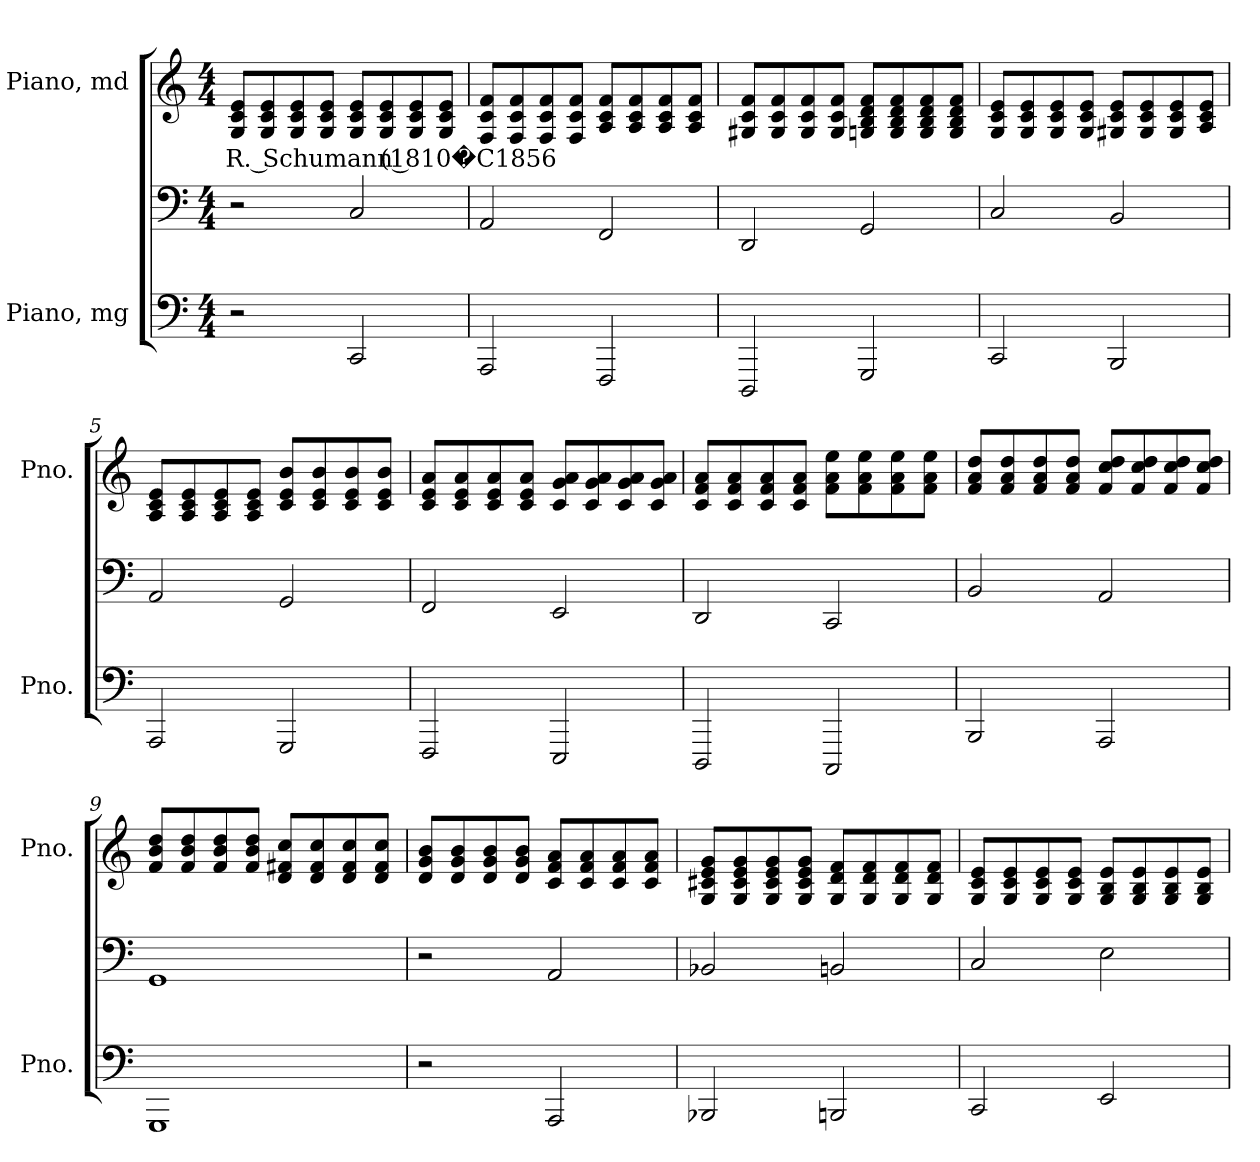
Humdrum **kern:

**kern	**kern	**kern	**text
*part2	*part2	*part1	*part1
*staff3	*staff2	*staff1	*staff1
*I"Piano, mg	*	*I"Piano, md	*
*I'Pno.	*	*I'Pno.	*
*clefF4	*clefF4	*clefG2	*
*k[]	*k[]	*k[]	*
*M4/4	*M4/4	*M4/4	*
*MM120	*MM120	*MM120	*
=1	=1	=1	=1
!	!	!	!LO:LY:b
2r	2r	8G/ 8c/ 8e/L	R. Schumann (1810�C1856
.	.	8G/ 8c/ 8e/	.
.	.	8G/ 8c/ 8e/	.
.	.	8G/ 8c/ 8e/J	.
2CC/	2C/	8G/ 8c/ 8e/L	.
.	.	8G/ 8c/ 8e/	.
.	.	8G/ 8c/ 8e/	.
.	.	8G/ 8c/ 8e/J	.
=2	=2	=2	=2
2AAA/	2AA/	8F/ 8c/ 8f/L	.
.	.	8F/ 8c/ 8f/	.
.	.	8F/ 8c/ 8f/	.
.	.	8F/ 8c/ 8f/J	.
2FFF/	2FF/	8A/ 8c/ 8f/L	.
.	.	8A/ 8c/ 8f/	.
.	.	8A/ 8c/ 8f/	.
.	.	8A/ 8c/ 8f/J	.
!!LO:LB:g=z
=3	=3	=3	=3
2DDD/	2DD/	8G#X/ 8c/ 8f/L	.
.	.	8G#/ 8c/ 8f/	.
.	.	8G#/ 8c/ 8f/	.
.	.	8G#/ 8c/ 8f/J	.
2GGG/	2GG/	8Gn/ 8B/ 8d/ 8f/L	.
.	.	8G/ 8B/ 8d/ 8f/	.
.	.	8G/ 8B/ 8d/ 8f/	.
.	.	8G/ 8B/ 8d/ 8f/J	.
=4	=4	=4	=4
2CC/	2C/	8G/ 8c/ 8e/L	.
.	.	8G/ 8c/ 8e/	.
.	.	8G/ 8c/ 8e/	.
.	.	8G/ 8c/ 8e/J	.
2BBB/	2BB/	8G#X/ 8c/ 8e/L	.
.	.	8G#/ 8c/ 8e/	.
.	.	8G#/ 8c/ 8e/	.
.	.	8A/ 8c/ 8e/J	.
=5	=5	=5	=5
2AAA/	2AA/	8A/ 8c/ 8e/L	.
.	.	8A/ 8c/ 8e/	.
.	.	8A/ 8c/ 8e/	.
.	.	8A/ 8c/ 8e/J	.
2GGG/	2GG/	8c/ 8e/ 8b/L	.
.	.	8c/ 8e/ 8b/	.
.	.	8c/ 8e/ 8b/	.
.	.	8c/ 8e/ 8b/J	.
!!LO:LB:g=z
=6	=6	=6	=6
2FFF/	2FF/	8c/ 8e/ 8a/L	.
.	.	8c/ 8e/ 8a/	.
.	.	8c/ 8e/ 8a/	.
.	.	8c/ 8e/ 8a/J	.
2EEE/	2EE/	8c/ 8g/ 8a/L	.
.	.	8c/ 8g/ 8a/	.
.	.	8c/ 8g/ 8a/	.
.	.	8c/ 8g/ 8a/J	.
=7	=7	=7	=7
2DDD/	2DD/	8c/ 8f/ 8a/L	.
.	.	8c/ 8f/ 8a/	.
.	.	8c/ 8f/ 8a/	.
.	.	8c/ 8f/ 8a/J	.
2CCC/	2CC/	8f\ 8a\ 8ee\L	.
.	.	8f\ 8a\ 8ee\	.
.	.	8f\ 8a\ 8ee\	.
.	.	8f\ 8a\ 8ee\J	.
=8	=8	=8	=8
2BBB/	2BB/	8f/ 8a/ 8dd/L	.
.	.	8f/ 8a/ 8dd/	.
.	.	8f/ 8a/ 8dd/	.
.	.	8f/ 8a/ 8dd/J	.
2AAA/	2AA/	8f/ 8cc/ 8dd/L	.
.	.	8f/ 8cc/ 8dd/	.
.	.	8f/ 8cc/ 8dd/	.
.	.	8f/ 8cc/ 8dd/J	.
!!LO:LB:g=z
=9	=9	=9	=9
1GGG	1GG	8f/ 8b/ 8dd/L	.
.	.	8f/ 8b/ 8dd/	.
.	.	8f/ 8b/ 8dd/	.
.	.	8f/ 8b/ 8dd/J	.
.	.	8d/ 8f#X/ 8cc/L	.
.	.	8d/ 8f#/ 8cc/	.
.	.	8d/ 8f#/ 8cc/	.
.	.	8d/ 8f#/ 8cc/J	.
=10	=10	=10	=10
2r	2r	8d/ 8g/ 8b/L	.
.	.	8d/ 8g/ 8b/	.
.	.	8d/ 8g/ 8b/	.
.	.	8d/ 8g/ 8b/J	.
2AAA/	2AA/	8c/ 8f/ 8a/L	.
.	.	8c/ 8f/ 8a/	.
.	.	8c/ 8f/ 8a/	.
.	.	8c/ 8f/ 8a/J	.
=11	=11	=11	=11
2BBB-X/	2BB-X/	8G/ 8c#X/ 8e/ 8g/L	.
.	.	8G/ 8c#/ 8e/ 8g/	.
.	.	8G/ 8c#/ 8e/ 8g/	.
.	.	8G/ 8c#/ 8e/ 8g/J	.
2BBBn/	2BBn/	8G/ 8d/ 8f/L	.
.	.	8G/ 8d/ 8f/	.
.	.	8G/ 8d/ 8f/	.
.	.	8G/ 8d/ 8f/J	.
=12	=12	=12	=12
2CC/	2C/	8G/ 8c/ 8e/L	.
.	.	8G/ 8c/ 8e/	.
.	.	8G/ 8c/ 8e/	.
.	.	8G/ 8c/ 8e/J	.
2EE/	2E\	8G/ 8B/ 8e/L	.
.	.	8G/ 8B/ 8e/	.
.	.	8G/ 8B/ 8e/	.
.	.	8G/ 8B/ 8e/J	.
=	=	=	=
*-	*-	*-	*-
